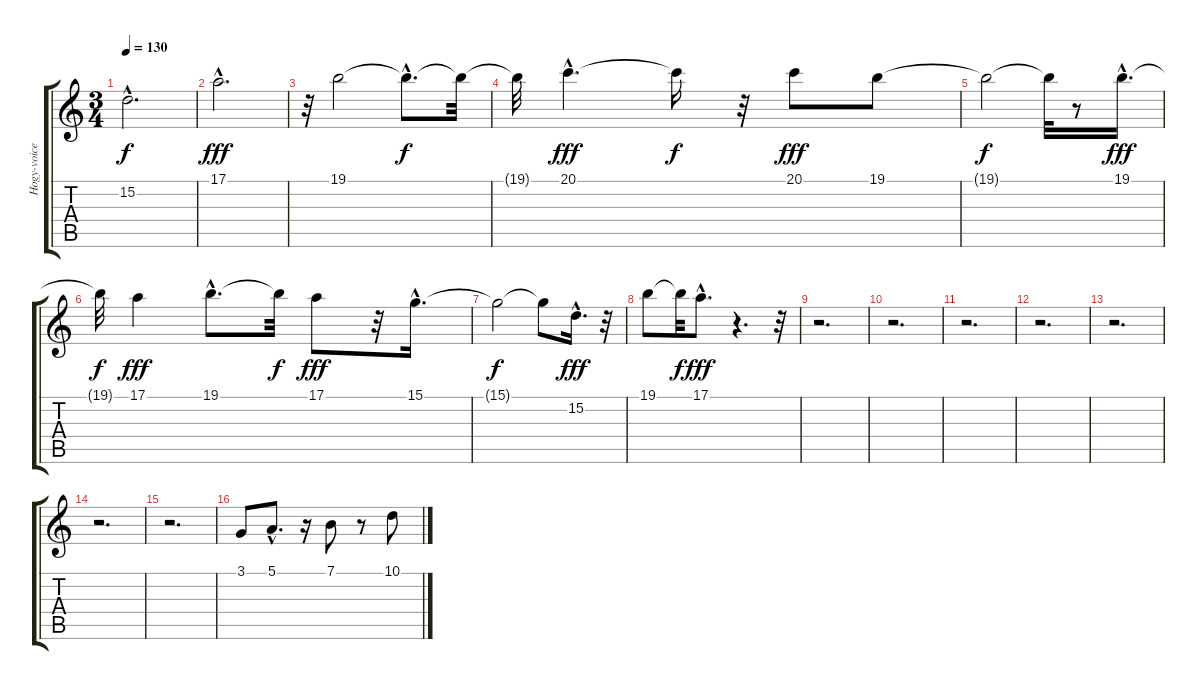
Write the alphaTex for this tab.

\track ("Hogy-voice" "Hogy-voice") {instrument flute}
\staff {score tabs}
\tuning (E4 B3 G3 D3 A2 E2) {hide}
\ts (3 4)
\tempo 130
\clef g2
\ks c
15.2{hac t}.2{d dy f} |
17.1{hac}.2{d dy fff} |
r.32 19.1.2 19.1{hac t}.8{d dy f} 19.1{t}.32 |
19.1{t}.32 20.1{hac}.4{d dy fff} 20.1{t}.16{dy f} r.32 20.1.8{dy fff} 19.1.8 |
19.1{t}.2{dy f} 19.1{t}.32 r.8 19.1{hac}.16{d dy fff} |
19.1{t}.32{dy f} 17.1.4{dy fff} 19.1{hac}.8{d} 19.1{t}.32{dy f} 17.1.8{dy fff} r.32 15.1{hac}.16{d} |
15.1{t}.2{dy f} 15.1{t}.8 15.2{hac}.16{d dy fff} r.32 |
19.1.8 19.1{t}.32{dy f} 17.1{hac}.8{d dy fff} r.4{d} r.32 |
r.2{d} |
r.2{d} |
r.2{d} |
r.2{d} |
r.2{d} |
r.2{d} |
r.2{d} |
3.1.8 5.1{hac}.8{d} r.16 7.1.8 r.8 10.1.8
